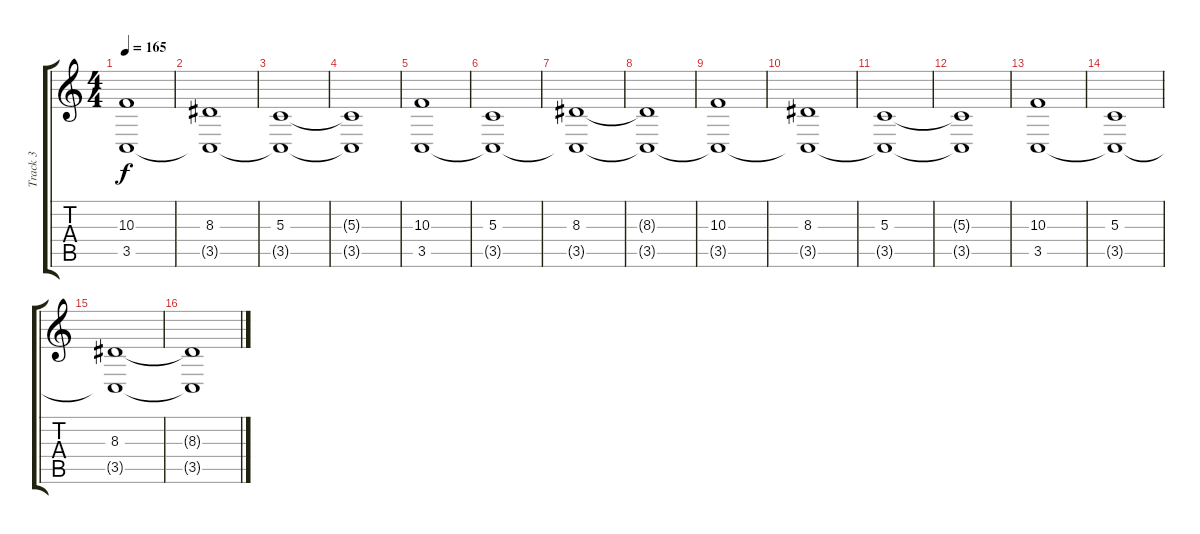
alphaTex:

\track ("Track 3" "Track 3") {instrument accordion}
\staff {score tabs}
\tuning (E4 B3 G3 D3 A2 E2) {hide}
\ts (4 4)
\tempo 165
\clef g2
\ks c
(10.3 3.5{t}).1{dy f} |
(8.3 3.5{t}).1 |
(5.3 3.5{t}).1 |
(5.3{t} 3.5{t}).1 |
(10.3 3.5).1 |
(5.3 3.5{t}).1 |
(8.3 3.5{t}).1 |
(8.3{t} 3.5{t}).1 |
(10.3 3.5{t}).1 |
(8.3 3.5{t}).1 |
(5.3 3.5{t}).1 |
(5.3{t} 3.5{t}).1 |
(10.3 3.5).1 |
(5.3 3.5{t}).1 |
(8.3 3.5{t}).1 |
(8.3{t} 3.5{t}).1
